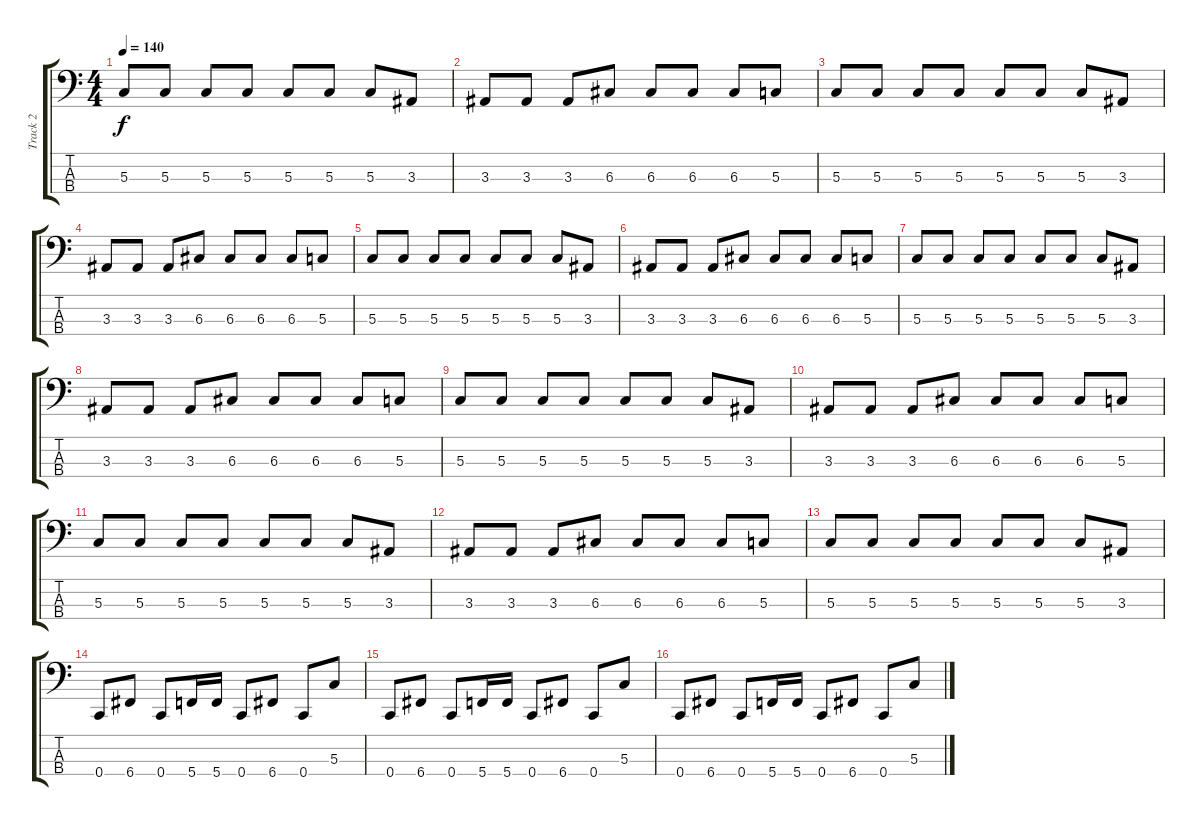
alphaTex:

\track ("Track 2" "Track 2") {instrument electricbassfinger}
\staff {score tabs}
\tuning (F2 C2 G1 C1) {hide}
\ts (4 4)
\tempo 140
\clef f4
\ks c
5.3.8{dy f} 5.3.8 5.3.8 5.3.8 5.3.8 5.3.8 5.3.8 3.3.8 |
3.3.8 3.3.8 3.3.8 6.3.8 6.3.8 6.3.8 6.3.8 5.3.8 |
5.3.8 5.3.8 5.3.8 5.3.8 5.3.8 5.3.8 5.3.8 3.3.8 |
3.3.8 3.3.8 3.3.8 6.3.8 6.3.8 6.3.8 6.3.8 5.3.8 |
5.3.8 5.3.8 5.3.8 5.3.8 5.3.8 5.3.8 5.3.8 3.3.8 |
3.3.8 3.3.8 3.3.8 6.3.8 6.3.8 6.3.8 6.3.8 5.3.8 |
5.3.8 5.3.8 5.3.8 5.3.8 5.3.8 5.3.8 5.3.8 3.3.8 |
3.3.8 3.3.8 3.3.8 6.3.8 6.3.8 6.3.8 6.3.8 5.3.8 |
5.3.8 5.3.8 5.3.8 5.3.8 5.3.8 5.3.8 5.3.8 3.3.8 |
3.3.8 3.3.8 3.3.8 6.3.8 6.3.8 6.3.8 6.3.8 5.3.8 |
5.3.8 5.3.8 5.3.8 5.3.8 5.3.8 5.3.8 5.3.8 3.3.8 |
3.3.8 3.3.8 3.3.8 6.3.8 6.3.8 6.3.8 6.3.8 5.3.8 |
5.3.8 5.3.8 5.3.8 5.3.8 5.3.8 5.3.8 5.3.8 3.3.8 |
0.4.8 6.4.8 0.4.8 5.4.16 5.4.16 0.4.8 6.4.8 0.4.8 5.3.8 |
0.4.8 6.4.8 0.4.8 5.4.16 5.4.16 0.4.8 6.4.8 0.4.8 5.3.8 |
0.4.8 6.4.8 0.4.8 5.4.16 5.4.16 0.4.8 6.4.8 0.4.8 5.3.8
